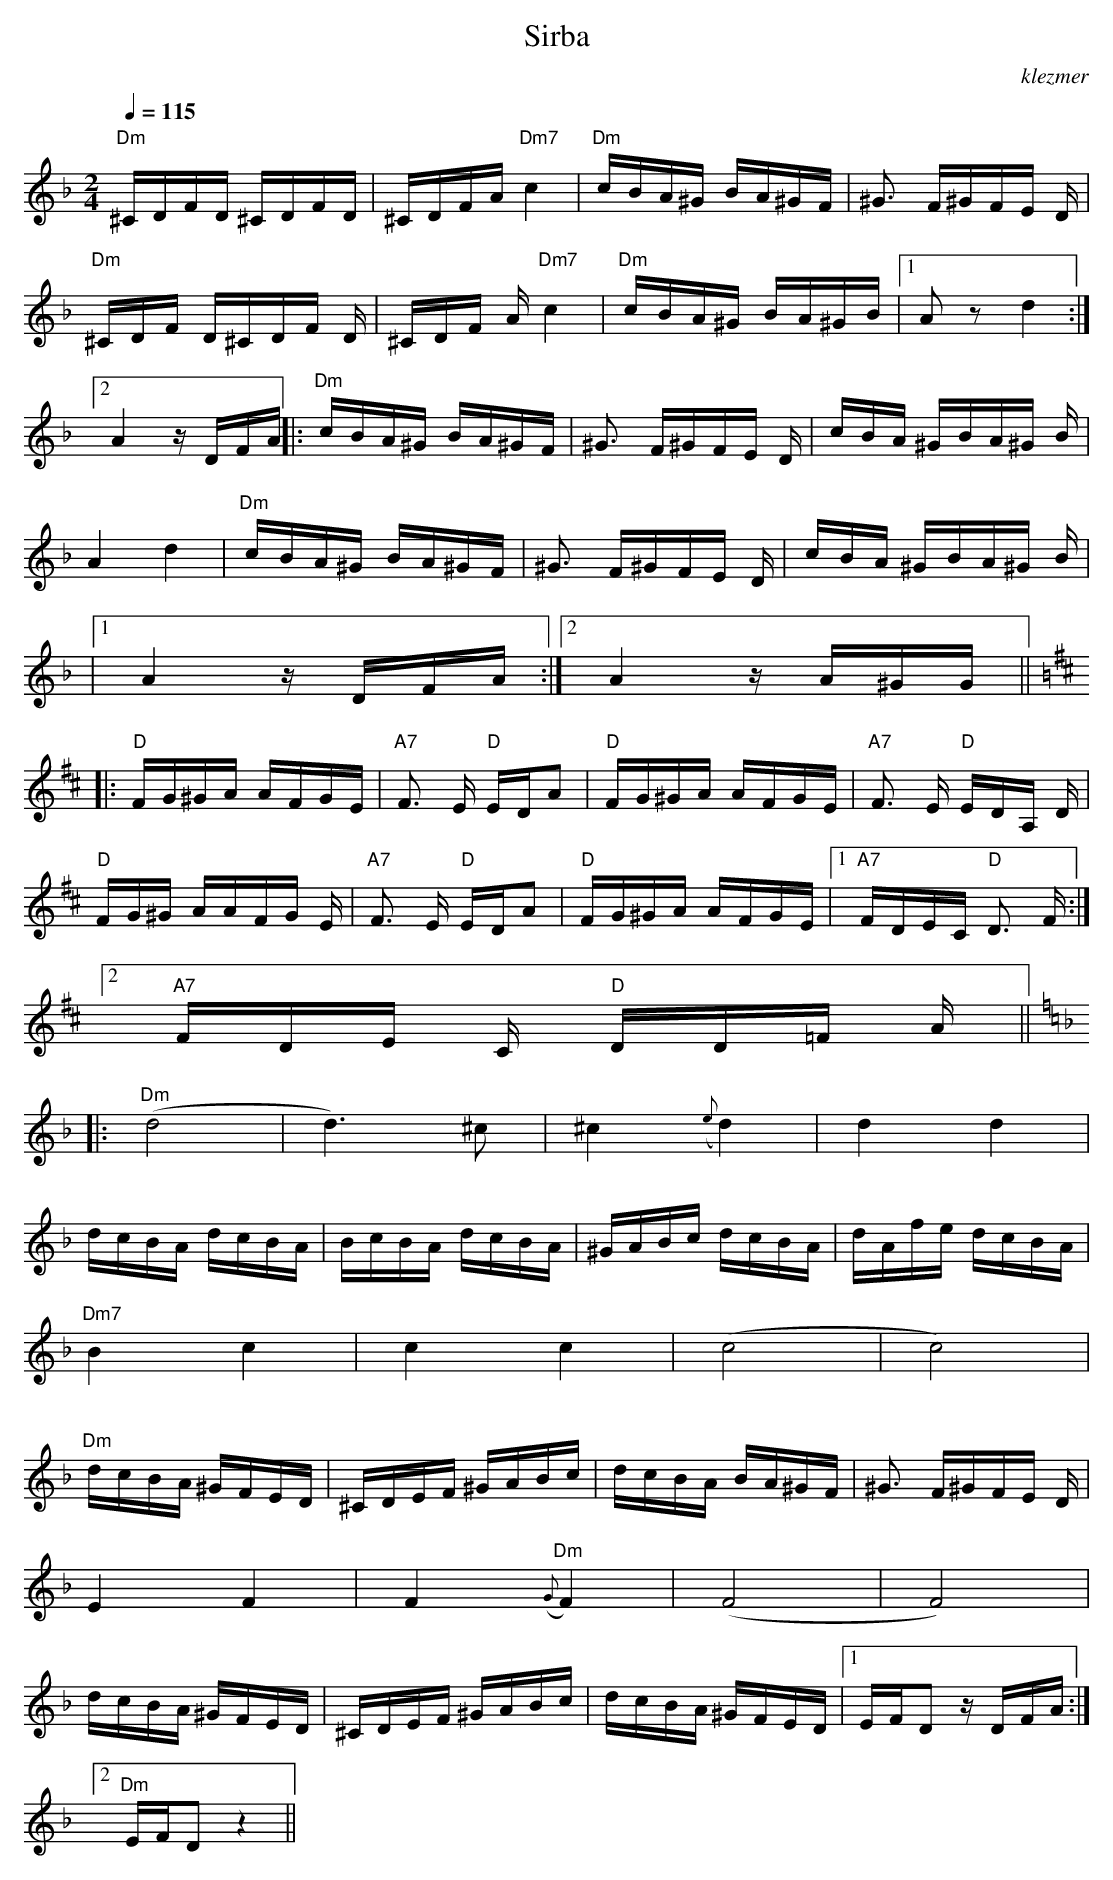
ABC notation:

X:1
T:Sirba
O:klezmer
M:2/4
L:1/8
Q:1/4=115
K:Dm
V:1
"Dm" ^C/D/F/D/ ^C/D/F/D/ |^C/D/F/A/ "Dm7" c2 |"Dm" c/B/A/^G/ B/A/^G/F/ |^G3/2 F/^G/F/E/ D/|
"Dm" ^C/D/F/ D/^C/D/F/ D/|^C/D/F/ A/"Dm7" c2 |"Dm" c/B/A/^G/ B/A/^G/B/ |1 Az d2 :|2
A2 z/D/F/A/ || |:"Dm" c/B/A/^G/ B/A/^G/F/ |^G3/2 F/^G/F/E/ D/|c/B/A/ ^G/B/A/^G/ B/|
A2 d2 |"Dm" c/B/A/^G/ B/A/^G/F/ |^G3/2 F/^G/F/E/ D/|c/B/A/ ^G/B/A/^G/ B/|
|1 A2 z/D/F/A/ :|2 A2 z/A/^G/G/ || |:
K:D
"D" F/G/^G/A/ A/F/G/E/ |"A7" F3/2 E/"D" E/D/A |"D" F/G/^G/A/ A/F/G/E/ |"A7" F3/2 E/"D" E/D/A,/ D/|
"D" F/G/^G/ A/A/F/G/ E/|"A7" F3/2 E/"D" E/D/A |"D" F/G/^G/A/ A/F/G/E/ |1 "A7" F/D/E/C/ "D" D3/2 F/:|2
"A7" F/D/E/ C/"D" D/D/=F/ A/|| |:
K:Dm
"Dm" (d4 |d3) ^c|^c2 {(e}d2) |d2 d2 |
d/c/B/A/ d/c/B/A/ |B/c/B/A/ d/c/B/A/ |^G/A/B/c/ d/c/B/A/ |d/A/f/e/ d/c/B/A/ |
"Dm7" B2 c2 |c2 c2 |(c4 |c4) |
"Dm" d/c/B/A/ ^G/F/E/D/ |^C/D/E/F/ ^G/A/B/c/ |d/c/B/A/ B/A/^G/F/ |^G3/2 F/^G/F/E/ D/|
E2 F2 |F2 {(G}"Dm" F2) |(F4 |F4) |
d/c/B/A/ ^G/F/E/D/ |^C/D/E/F/ ^G/A/B/c/ |d/c/B/A/ ^G/F/E/D/ |1 E/F/D z/D/F/A/ :|2
"Dm" E/F/D z2 ||
